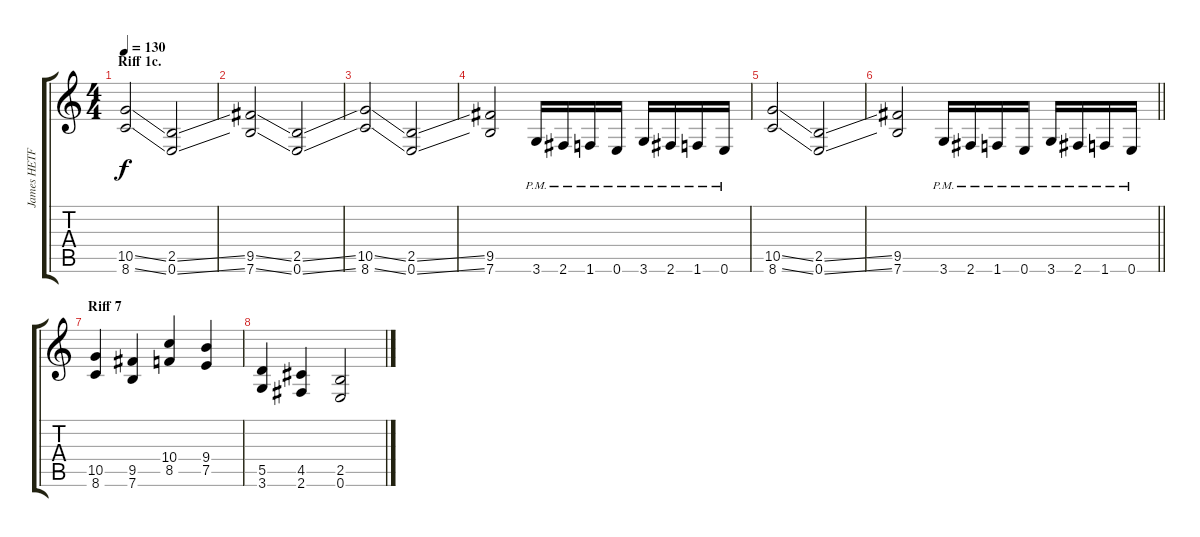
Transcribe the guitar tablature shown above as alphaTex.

\track ("James HETFIELD" "James HETF") {instrument distortionguitar}
\staff {score tabs}
\tuning (E4 B3 G3 D3 A2 E2) {hide}
\ts (4 4)
\section ("" "Riff 1c.")
\tempo 130
\clef g2
\ks c
(10.5{ss} 8.6{ss}).2{dy f} (2.5{ss} 0.6{ss}).2 |
(9.5{ss} 7.6{ss}).2 (2.5{ss} 0.6{ss}).2 |
(10.5{ss} 8.6{ss}).2 (2.5{ss} 0.6{ss}).2 |
(9.5 7.6).2 3.6{pm}.16 2.6{pm}.16 1.6{pm}.16 0.6{pm}.16 3.6{pm}.16 2.6{pm}.16 1.6{pm}.16 0.6{pm}.16 |
(10.5{ss} 8.6{ss}).2 (2.5{ss} 0.6{ss}).2 |
\barLineRight lightlight
(9.5 7.6).2 3.6{pm}.16 2.6{pm}.16 1.6{pm}.16 0.6{pm}.16 3.6{pm}.16 2.6{pm}.16 1.6{pm}.16 0.6{pm}.16 |
\section ("" "Riff 7")
(10.5 8.6).4 (9.5 7.6).4 (10.4 8.5).4 (9.4 7.5).4 |
(5.5 3.6).4 (4.5 2.6).4 (2.5 0.6).2
